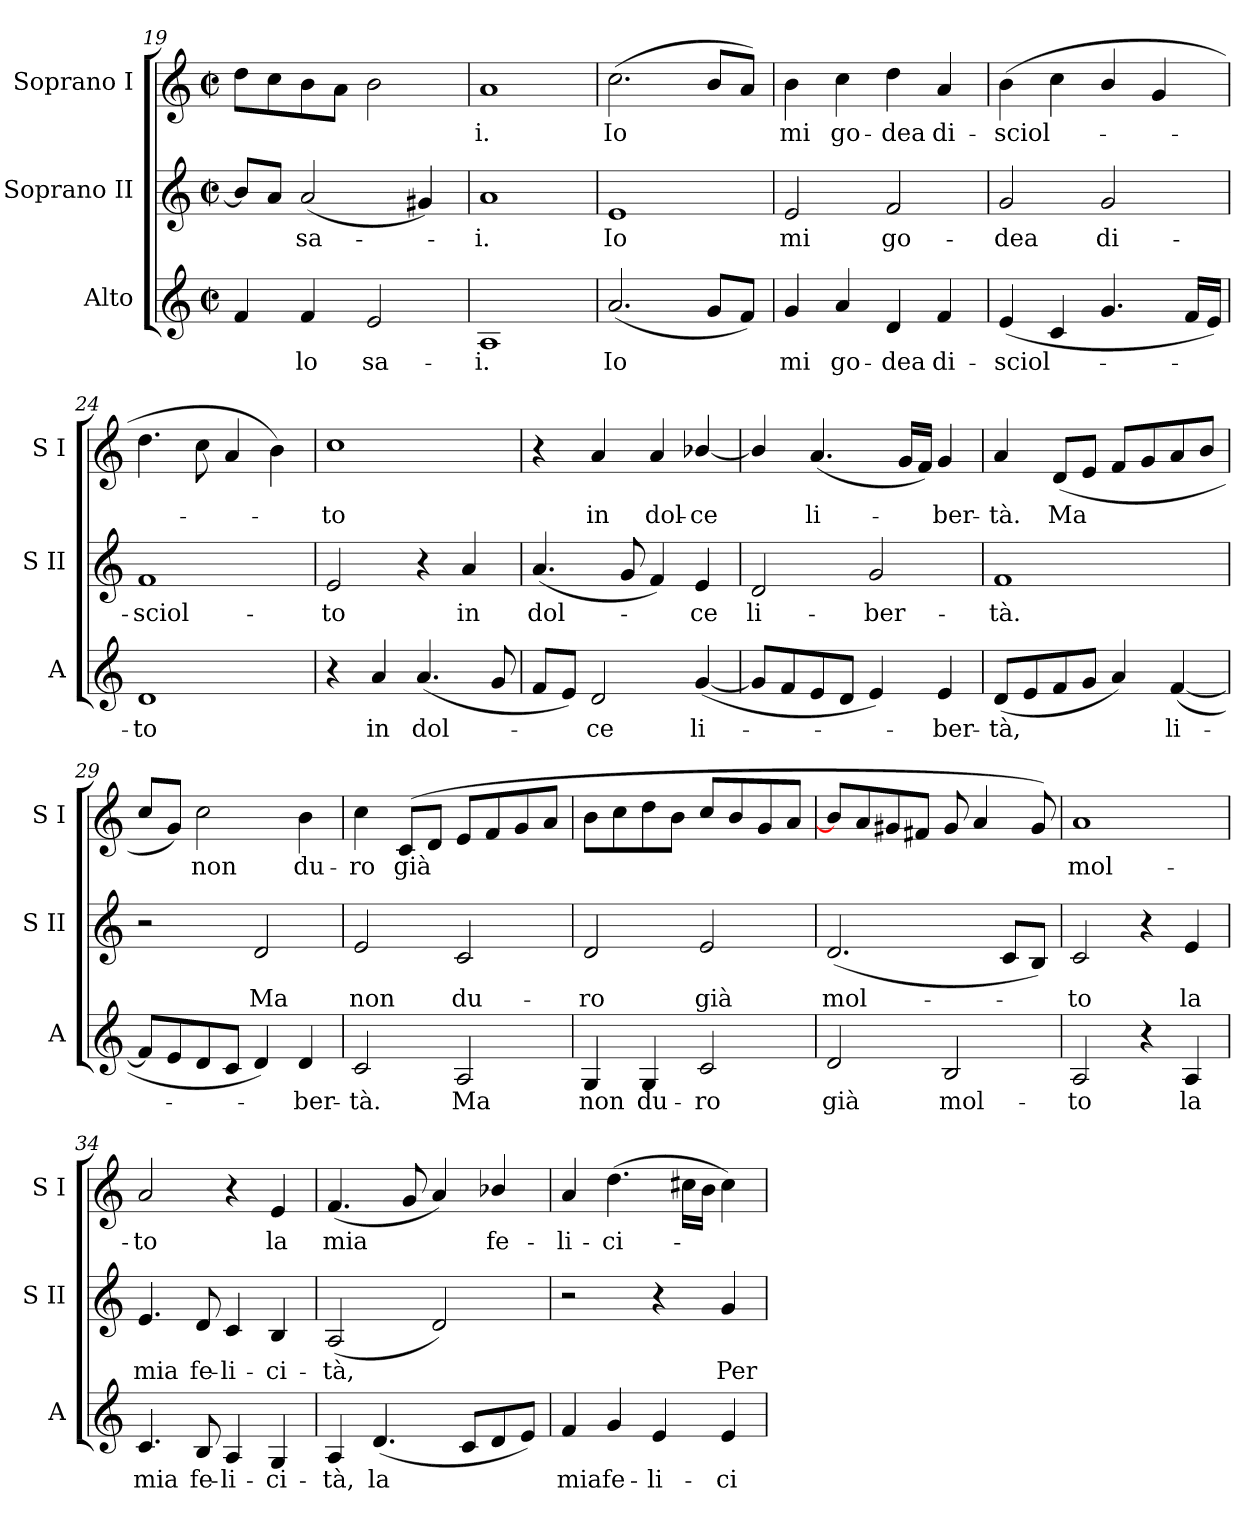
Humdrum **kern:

**kern	**text	**kern	**text	**kern	**text
*part3	*part3	*part2	*part2	*part1	*part1
*staff3	*staff3	*staff2	*staff2	*staff1	*staff1
*I"Alto	*	*I"Soprano II	*	*I"Soprano I	*
*I'A	*	*I'S II	*	*I'S I	*
*clefG2	*	*clefG2	*	*clefG2	*
*k[]	*	*k[]	*	*k[]	*
*C:	*	*C:	*	*C:	*
*M2/2	*	*M2/2	*	*M2/2	*
*met(c|)	*	*met(c|)	*	*met(c|)	*
=19	=19	=19	=19	=19	=19
4f	.	8bL]	.	8ddL	.
.	.	8aJ	.	8cc	.
!	!LO:LY:b	!	!LO:LY:b	!	!
4f	lo	(<2a	sa-	8b	.
.	.	.	.	8aJ	.
!	!LO:LY:b	!	!	!	!
2e	sa-	.	.	2b	.
.	.	4g#X)	.	.	.
=20	=20	=20	=20	=20	=20
!	!LO:LY:b	!	!LO:LY:b	!	!LO:LY:b
1A	-i.	1a	i.	1a	i.
=21	=21	=21	=21	=21	=21
!	!LO:LY:b	!	!LO:LY:b	!	!LO:LY:b
(<2.a	Io	1e	Io	(<2.cc	Io
8gL	.	.	.	8bL	.
8fJ)	.	.	.	8aJ)	.
=22	=22	=22	=22	=22	=22
!	!LO:LY:b	!	!LO:LY:b	!	!LO:LY:b
4g	mi	2e	mi	4b	mi
!	!LO:LY:b	!	!	!	!LO:LY:b
4a	go-	.	.	4cc	go-
!	!LO:LY:b	!	!LO:LY:b	!	!LO:LY:b
4d	-dea	2f	go-	4dd	-dea
!	!LO:LY:b	!	!	!	!LO:LY:b
4f	di-	.	.	4a	di-
!!LO:LB:g=z
=23	=23	=23	=23	=23	=23
!	!LO:LY:b	!	!LO:LY:b	!	!LO:LY:b
(<4e	-sciol-	2g	-dea	(>4b	-sciol-
4c	.	.	.	4cc	.
!	!	!	!LO:LY:b	!	!
4.g	.	2g	di-	4b/	.
.	.	.	.	4g	.
16fLL	.	.	.	.	.
16eJJ)	.	.	.	.	.
=24	=24	=24	=24	=24	=24
!	!LO:LY:b	!	!LO:LY:b	!	!
1d	to	1f	-sciol-	4.dd	.
.	.	.	.	8cc	.
.	.	.	.	4a	.
.	.	.	.	4b)	.
=25	=25	=25	=25	=25	=25
!	!	!	!LO:LY:b	!	!LO:LY:b
4r	.	2e	-to	1cc	to
!	!LO:LY:b	!	!	!	!
4a	in	.	.	.	.
!	!LO:LY:b	!	!	!	!
(<4.a	dol-	4r	.	.	.
!	!	!	!LO:LY:b	!	!
.	.	4a	in	.	.
8g	.	.	.	.	.
=26	=26	=26	=26	=26	=26
!	!	!	!LO:LY:b	!	!
8fL	.	(<4.a	dol-	4r	.
8eJ)	.	.	.	.	.
!	!LO:LY:b	!	!	!	!LO:LY:b
2d	ce	.	.	4a	in
.	.	8g	.	.	.
!	!	!	!	!	!LO:LY:b
.	.	4f)	.	4a	dol-
!	!LO:LY:b	!	!LO:LY:b	!	!LO:LY:b
(<[4g	li-	4e	ce	[4b-X/	-ce
=27	=27	=27	=27	=27	=27
!	!	!	!LO:LY:b	!	!
8gL]	.	2d	li-	4b-/]	.
8f	.	.	.	.	.
!	!	!	!	!	!LO:LY:b
8e	.	.	.	(<4.a	li-
8dJ	.	.	.	.	.
!	!	!	!LO:LY:b	!	!
4e)	.	2g	-ber-	.	.
.	.	.	.	16gLL	.
.	.	.	.	16fJJ)	.
!	!LO:LY:b	!	!	!	!LO:LY:b
4e	ber-	.	.	4g	ber-
=28	=28	=28	=28	=28	=28
!	!LO:LY:b	!	!LO:LY:b	!	!LO:LY:b
(<8dL	-tà,	1f	-tà.	4a	-tà.
8e	.	.	.	.	.
!	!	!	!	!	!LO:LY:b
8f	.	.	.	(<8dL	Ma
8gJ	.	.	.	8eJ	.
4a)	.	.	.	8fL	.
.	.	.	.	8g	.
!	!LO:LY:b	!	!	!	!
(<[4f	li-	.	.	8a	.
.	.	.	.	8bJ	.
!!LO:LB:g=z
=29	=29	=29	=29	=29	=29
8fL]	.	2r	.	8ccL	.
8e	.	.	.	8gJ)	.
!	!	!	!	!	!LO:LY:b
8d	.	.	.	2cc	non
8cJ	.	.	.	.	.
!	!	!	!LO:LY:b	!	!
4d)	.	2d	Ma	.	.
!	!LO:LY:b	!	!	!	!LO:LY:b
4d	ber-	.	.	4b	du-
=30	=30	=30	=30	=30	=30
!	!LO:LY:b	!	!LO:LY:b	!	!LO:LY:b
2c	-tà.	2e	non	4cc	-ro
!	!	!	!	!	!LO:LY:b
.	.	.	.	(<8cL	già
.	.	.	.	8dJ	.
!	!LO:LY:b	!	!LO:LY:b	!	!
2A	Ma	2c	du-	8eL	.
.	.	.	.	8f	.
.	.	.	.	8g	.
.	.	.	.	8aJ	.
=31	=31	=31	=31	=31	=31
!	!LO:LY:b	!	!LO:LY:b	!	!
4G	non	2d	-ro	8bL	.
.	.	.	.	8cc	.
!	!LO:LY:b	!	!	!	!
4G	du-	.	.	8dd	.
.	.	.	.	8bJ	.
!	!LO:LY:b	!	!LO:LY:b	!	!
2c	-ro	2e	già	8ccL	.
.	.	.	.	8b	.
.	.	.	.	8g	.
.	.	.	.	8aJ	.
=32	=32	=32	=32	=32	=32
!	!LO:LY:b	!	!LO:LY:b	!	!
2d	già	(<2.d	mol-	8bL]	.
.	.	.	.	8a	.
.	.	.	.	8g#X	.
.	.	.	.	8f#XJ	.
!	!LO:LY:b	!	!	!	!
2B	mol-	.	.	8g#	.
.	.	.	.	4a	.
.	.	8cL	.	.	.
.	.	8BJ)	.	8g#)	.
=33	=33	=33	=33	=33	=33
!	!LO:LY:b	!	!LO:LY:b	!	!LO:LY:b
2A	-to	2c	to	1a	mol-
4r	.	4r	.	.	.
!	!LO:LY:b	!	!LO:LY:b	!	!
4A	la	4e	la	.	.
=34	=34	=34	=34	=34	=34
!	!LO:LY:b	!	!LO:LY:b	!	!LO:LY:b
4.c	mia	4.e	mia	2a	-to
!	!LO:LY:b	!	!LO:LY:b	!	!
8B	fe-	8d	fe-	.	.
!	!LO:LY:b	!	!LO:LY:b	!	!
4A	-li-	4c	-li-	4r	.
!	!LO:LY:b	!	!LO:LY:b	!	!LO:LY:b
4G	-ci-	4B	-ci-	4e	la
!!LO:LB:g=z
=35	=35	=35	=35	=35	=35
!	!LO:LY:b	!	!LO:LY:b	!	!LO:LY:b
4A	-tà,	(<2A	-tà,	(<4.f	mia
!	!LO:LY:b	!	!	!	!
(<4.d	la	.	.	.	.
.	.	.	.	8g	.
.	.	2d)	.	4a)	.
8cL	.	.	.	.	.
!	!	!	!	!	!LO:LY:b
8d	.	.	.	4b-X/	fe-
8eJ)	.	.	.	.	.
=36	=36	=36	=36	=36	=36
!	!LO:LY:b	!	!	!	!LO:LY:b
4f	mia	2r	.	4a	-li-
!	!LO:LY:b	!	!	!	!LO:LY:b
4g	fe-	.	.	(>4.dd	-ci-
!	!LO:LY:b	!	!	!	!
4e	-li-	4r	.	.	.
.	.	.	.	16cc#XLL	.
.	.	.	.	16bJJ	.
!	!LO:LY:b	!	!LO:LY:b	!	!
4e	-ci-	4g	Per	4cc#)	.
=	=	=	=	=	=
*-	*-	*-	*-	*-	*-
